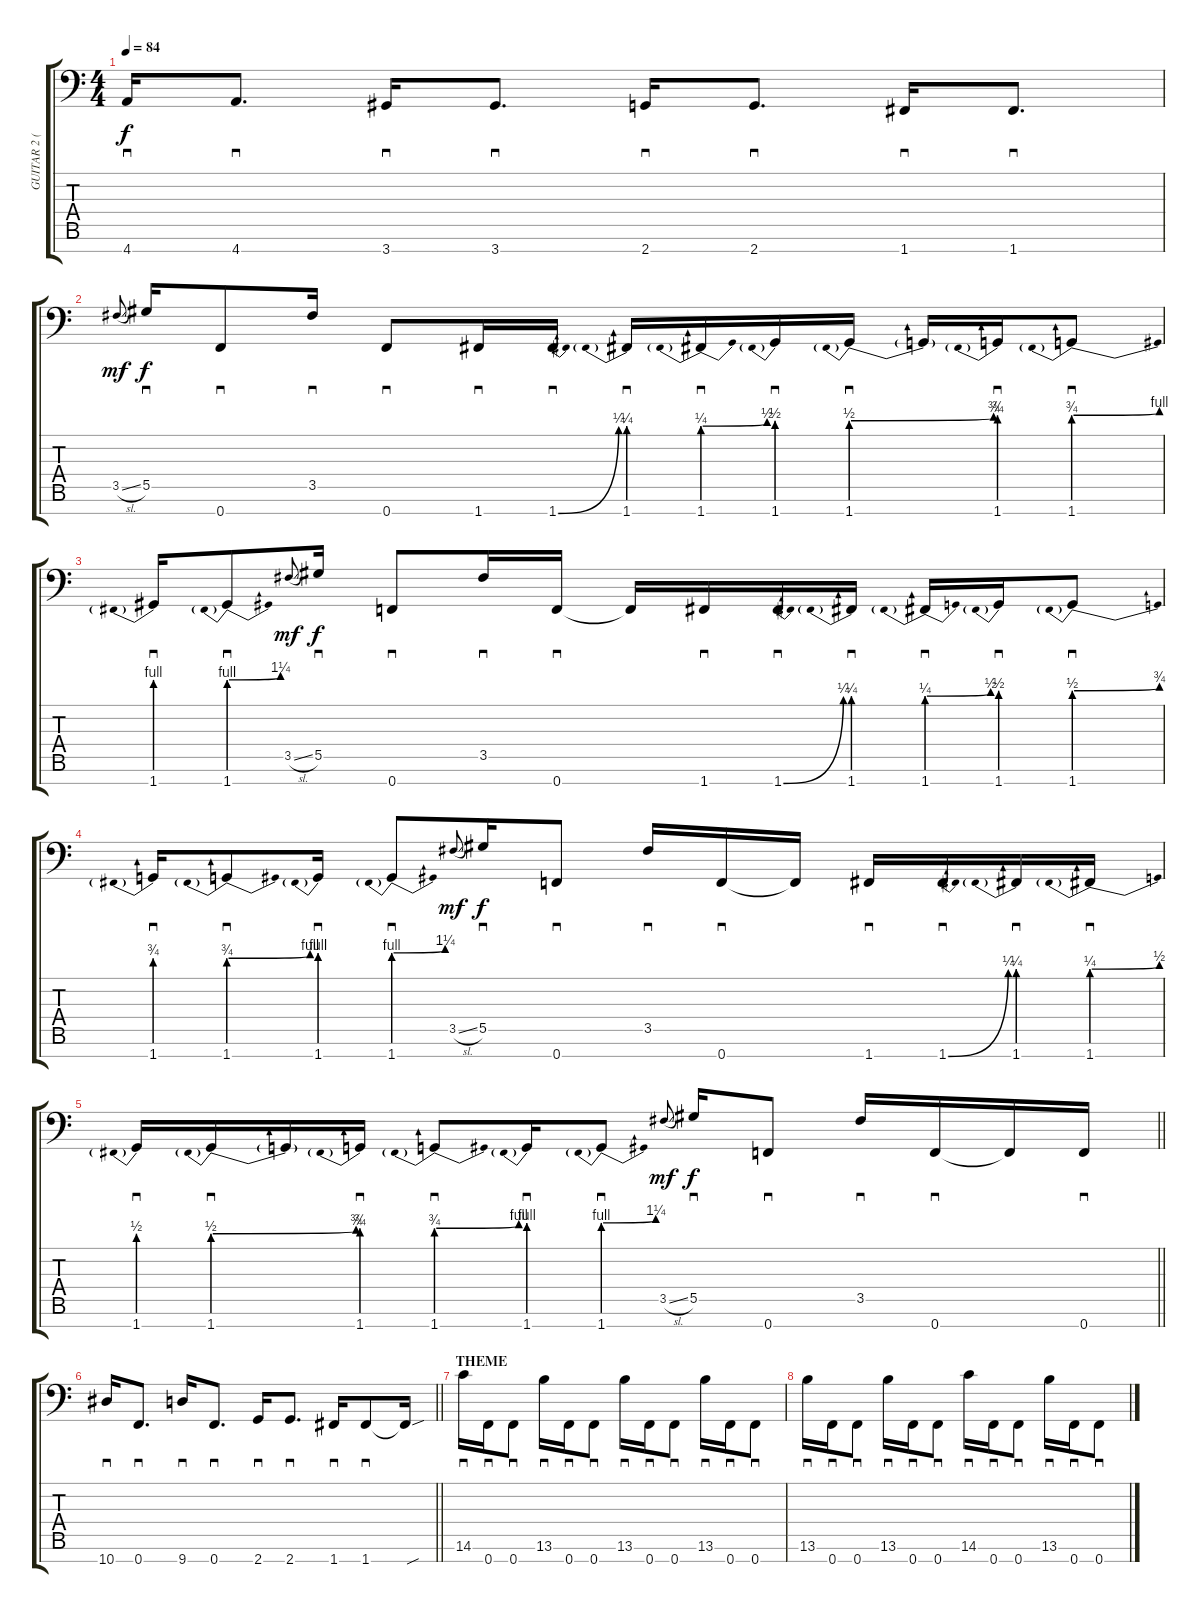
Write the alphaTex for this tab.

\track ("GUITAR 2 (Marten Hagstrom)" "GUITAR 2 (") {instrument distortionguitar}
\staff {score tabs}
\tuning (Bb3 F3 Db3 Ab2 Eb2 Bb1 F1) {hide}
\ts (4 4)
\tempo 84
\clef f4
\ks c
4.7.16{sd dy f} 4.7.8{d sd} 3.7.16{sd} 3.7.8{d sd} 2.7.16{sd} 2.7.8{d sd} 1.7.16{sd} 1.7.8{d sd} |
3.5{sl}.8{gr onbeat dy mf} 5.5.16{sd dy f} 0.7.8{sd} 3.5.16{sd} 0.7.8{sd} 1.7.16{sd} 1.7{be (bend 0 0 60 1)}.16{sd} 1.7{be (prebend 0 1 60 1)}.16{sd} 1.7{be (prebendbend 0 1 60 2)}.16{sd} 1.7{be (prebend 0 2 60 2)}.16{sd} 1.7{be (prebendbend 0 2 60 3)}.16{sd} 1.7{t}.16 1.7{be (prebend 0 3 60 3)}.16{sd} 1.7{be (prebendbend 0 3 60 4)}.8{sd} |
1.7{be (prebend 0 4 60 4)}.16{sd} 1.7{be (prebendbend 0 4 60 5)}.8{sd} 3.5{sl}.8{gr onbeat dy mf} 5.5.16{sd dy f} 0.7.8{sd} 3.5.16{sd} 0.7.16{sd} 0.7{t}.16 1.7.16{sd} 1.7{be (bend 0 0 60 1)}.16{sd} 1.7{be (prebend 0 1 60 1)}.16{sd} 1.7{be (prebendbend 0 1 60 2)}.16{sd} 1.7{be (prebend 0 2 60 2)}.16{sd} 1.7{be (prebendbend 0 2 60 3)}.8{sd} |
1.7{be (prebend 0 3 60 3)}.16{sd} 1.7{be (prebendbend 0 3 60 4)}.8{sd} 1.7{be (prebend 0 4 60 4)}.16{sd} 1.7{be (prebendbend 0 4 60 5)}.8{sd} 3.5{sl}.8{gr onbeat dy mf} 5.5.16{sd dy f} 0.7.8{sd} 3.5.16{sd} 0.7.16{sd} 0.7{t}.16 1.7.16{sd} 1.7{be (bend 0 0 60 1)}.16{sd} 1.7{be (prebend 0 1 60 1)}.16{sd} 1.7{be (prebendbend 0 1 60 2)}.16{sd} |
\barLineRight lightlight
1.7{be (prebend 0 2 60 2)}.16{sd} 1.7{be (prebendbend 0 2 60 3)}.16{sd} 1.7{t}.16 1.7{be (prebend 0 3 60 3)}.16{sd} 1.7{be (prebendbend 0 3 60 4)}.8{sd} 1.7{be (prebend 0 4 60 4)}.16{sd} 1.7{be (prebendbend 0 4 60 5)}.8{sd} 3.5{sl}.8{gr onbeat dy mf} 5.5.16{sd dy f} 0.7.8{sd} 3.5.16{sd} 0.7.16{sd} 0.7{t}.16 0.7.16{sd} |
\barLineRight lightlight
10.7.16{sd} 0.7.8{d sd} 9.7.16{sd} 0.7.8{d sd} 2.7.16{sd} 2.7.8{d sd} 1.7.16{sd} 1.7.8{sd} 1.7{sou t}.16 |
\section ("" "THEME")
14.6.16{sd} 0.7.16{sd} 0.7.8{sd} 13.6.16{sd} 0.7.16{sd} 0.7.8{sd} 13.6.16{sd} 0.7.16{sd} 0.7.8{sd} 13.6.16{sd} 0.7.16{sd} 0.7.8{sd} |
13.6.16{sd} 0.7.16{sd} 0.7.8{sd} 13.6.16{sd} 0.7.16{sd} 0.7.8{sd} 14.6.16{sd} 0.7.16{sd} 0.7.8{sd} 13.6.16{sd} 0.7.16{sd} 0.7.8{sd}
